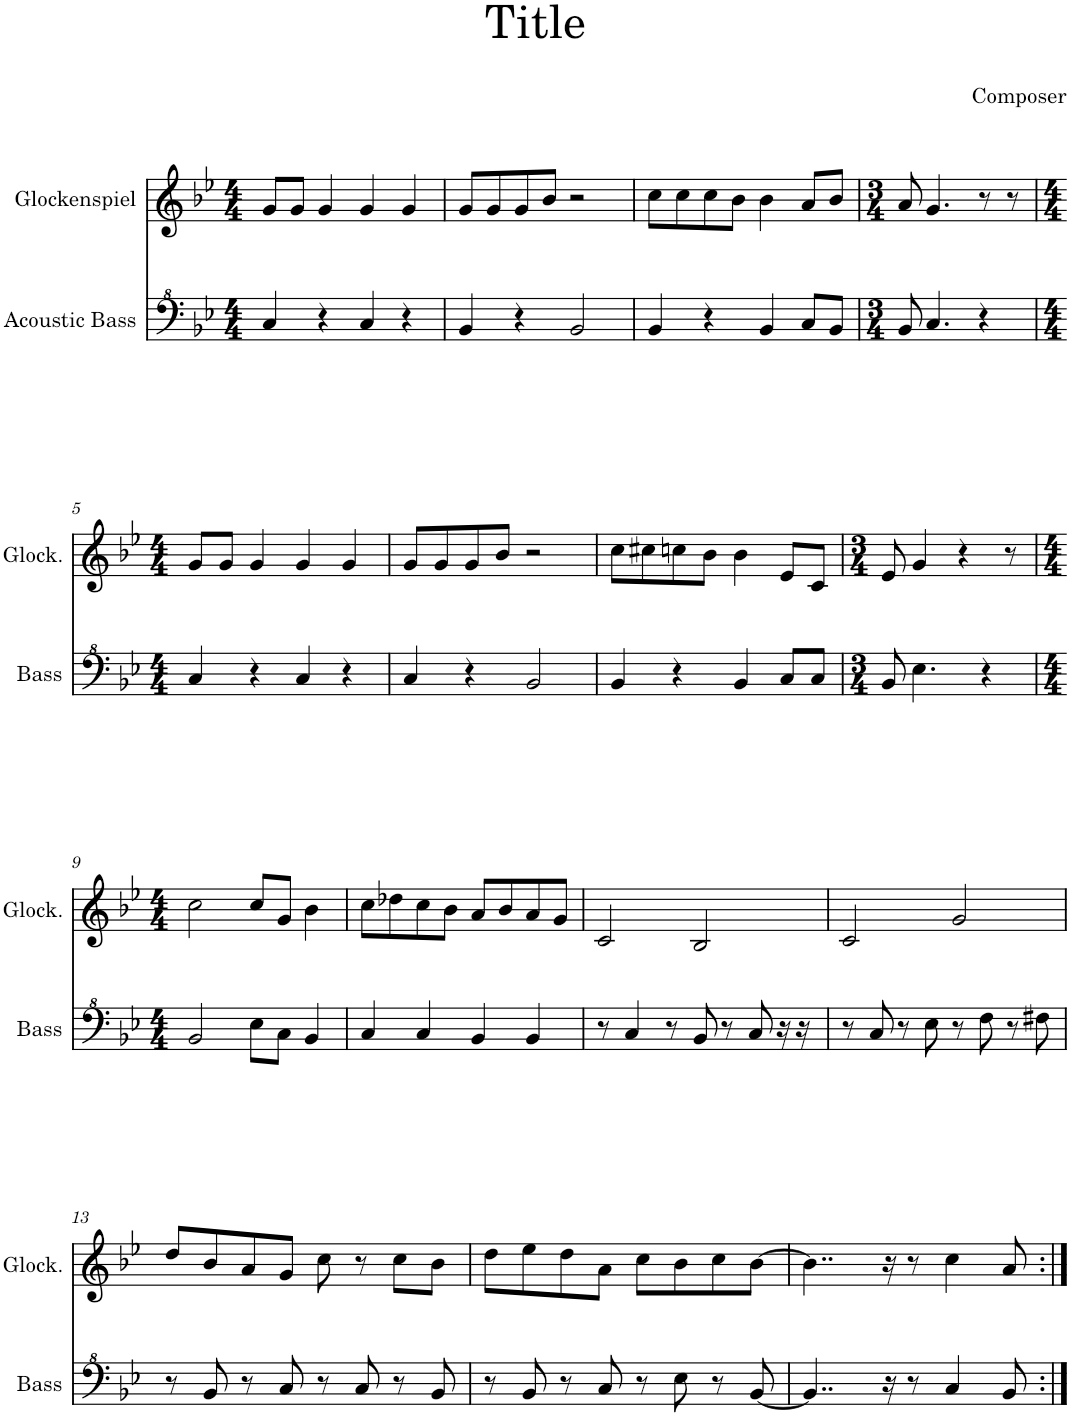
**kern	**kern
*part2	*part1
*staff2	*staff1
*I"Acoustic Bass	*I"Glockenspiel
*I'Bass	*I'Glock.
*clefF^4	*clefG2
*Trd7c12	*Trd-14c-24
*k[b-e-]	*k[b-e-]
*M4/4	*M4/4
=1	=1
4c/	8g/L
.	8g/J
4r	4g/
4c/	4g/
4r	4g/
=2	=2
4B-/	8g/L
.	8g/
4r	8g/
.	8b-/J
2B-/	2r
=3	=3
4B-/	8cc\L
.	8cc\
4r	8cc\
.	8b-\J
4B-/	4b-\
8c/L	8a/L
8B-/J	8b-/J
=4	=4
*M3/4	*M3/4
8B-/	8a/
4.c/	4.g/
4r	8r
.	8r
!!LO:LB:g=z
=5	=5
*M4/4	*M4/4
4c/	8g/L
.	8g/J
4r	4g/
4c/	4g/
4r	4g/
=6	=6
4c/	8g/L
.	8g/
4r	8g/
.	8b-/J
2B-/	2r
=7	=7
4B-/	8cc\L
.	8cc#X\
4r	8ccn\
.	8b-\J
4B-/	4b-\
8c/L	8e-/L
8c/J	8c/J
=8	=8
*M3/4	*M3/4
8B-/	8e-/
4.e-\	4g/
.	4r
4r	.
.	8r
!!LO:LB:g=z
=9	=9
*M4/4	*M4/4
2B-/	2cc\
8e-\L	8cc/L
8c\J	8g/J
4B-/	4b-\
=10	=10
4c/	8cc\L
.	8dd-X\
4c/	8cc\
.	8b-\J
4B-/	8a/L
.	8b-/
4B-/	8a/
.	8g/J
=11	=11
8r	2c/
4c/	.
8r	.
8B-/	2B-/
8r	.
8c/	.
16r	.
16r	.
=12	=12
8r	2c/
8c/	.
8r	.
8e-\	.
8r	2g/
8f\	.
8r	.
8f#X\	.
!!LO:LB:g=z
=13	=13
8r	8dd/L
8B-/	8b-/
8r	8a/
8c/	8g/J
8r	8cc\
8c/	8r
8r	8cc\L
8B-/	8b-\J
=14	=14
8r	8dd\L
8B-/	8ee-\
8r	8dd\
8c/	8a\J
8r	8cc\L
8e-\	8b-\
8r	8cc\
[8B-/	[8b-\J
=15	=15
4..B-/]	4..b-\]
16r	16r
8r	8r
4c/	4cc\
8B-/	8a/
=:|!	=:|!
*-	*-
